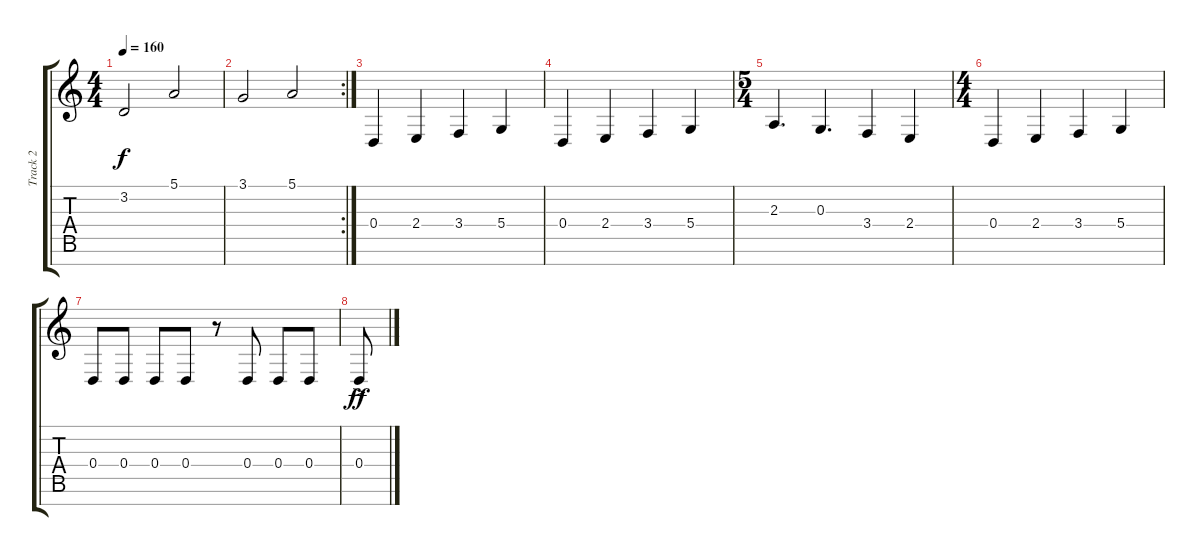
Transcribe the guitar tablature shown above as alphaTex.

\track ("Track 2" "Track 2") {instrument cello}
\staff {score tabs}
\tuning (E4 B3 G3 D3 A2 E2 B1) {hide}
\ts (4 4)
\tempo 160
\clef g2
\ks c
3.2.2{dy f} 5.1.2 |
\rc 2
3.1.2 5.1.2 |
0.4.4 2.4.4 3.4.4 5.4.4 |
0.4.4 2.4.4 3.4.4 5.4.4 |
\ts (5 4)
2.3.4{d} 0.3.4{d} 3.4.4 2.4.4 |
\ts (4 4)
0.4.4 2.4.4 3.4.4 5.4.4 |
0.4.8 0.4.8 0.4.8 0.4.8 r.8 0.4.8 0.4.8 0.4.8 |
0.4{ac}.8{dy ff}
